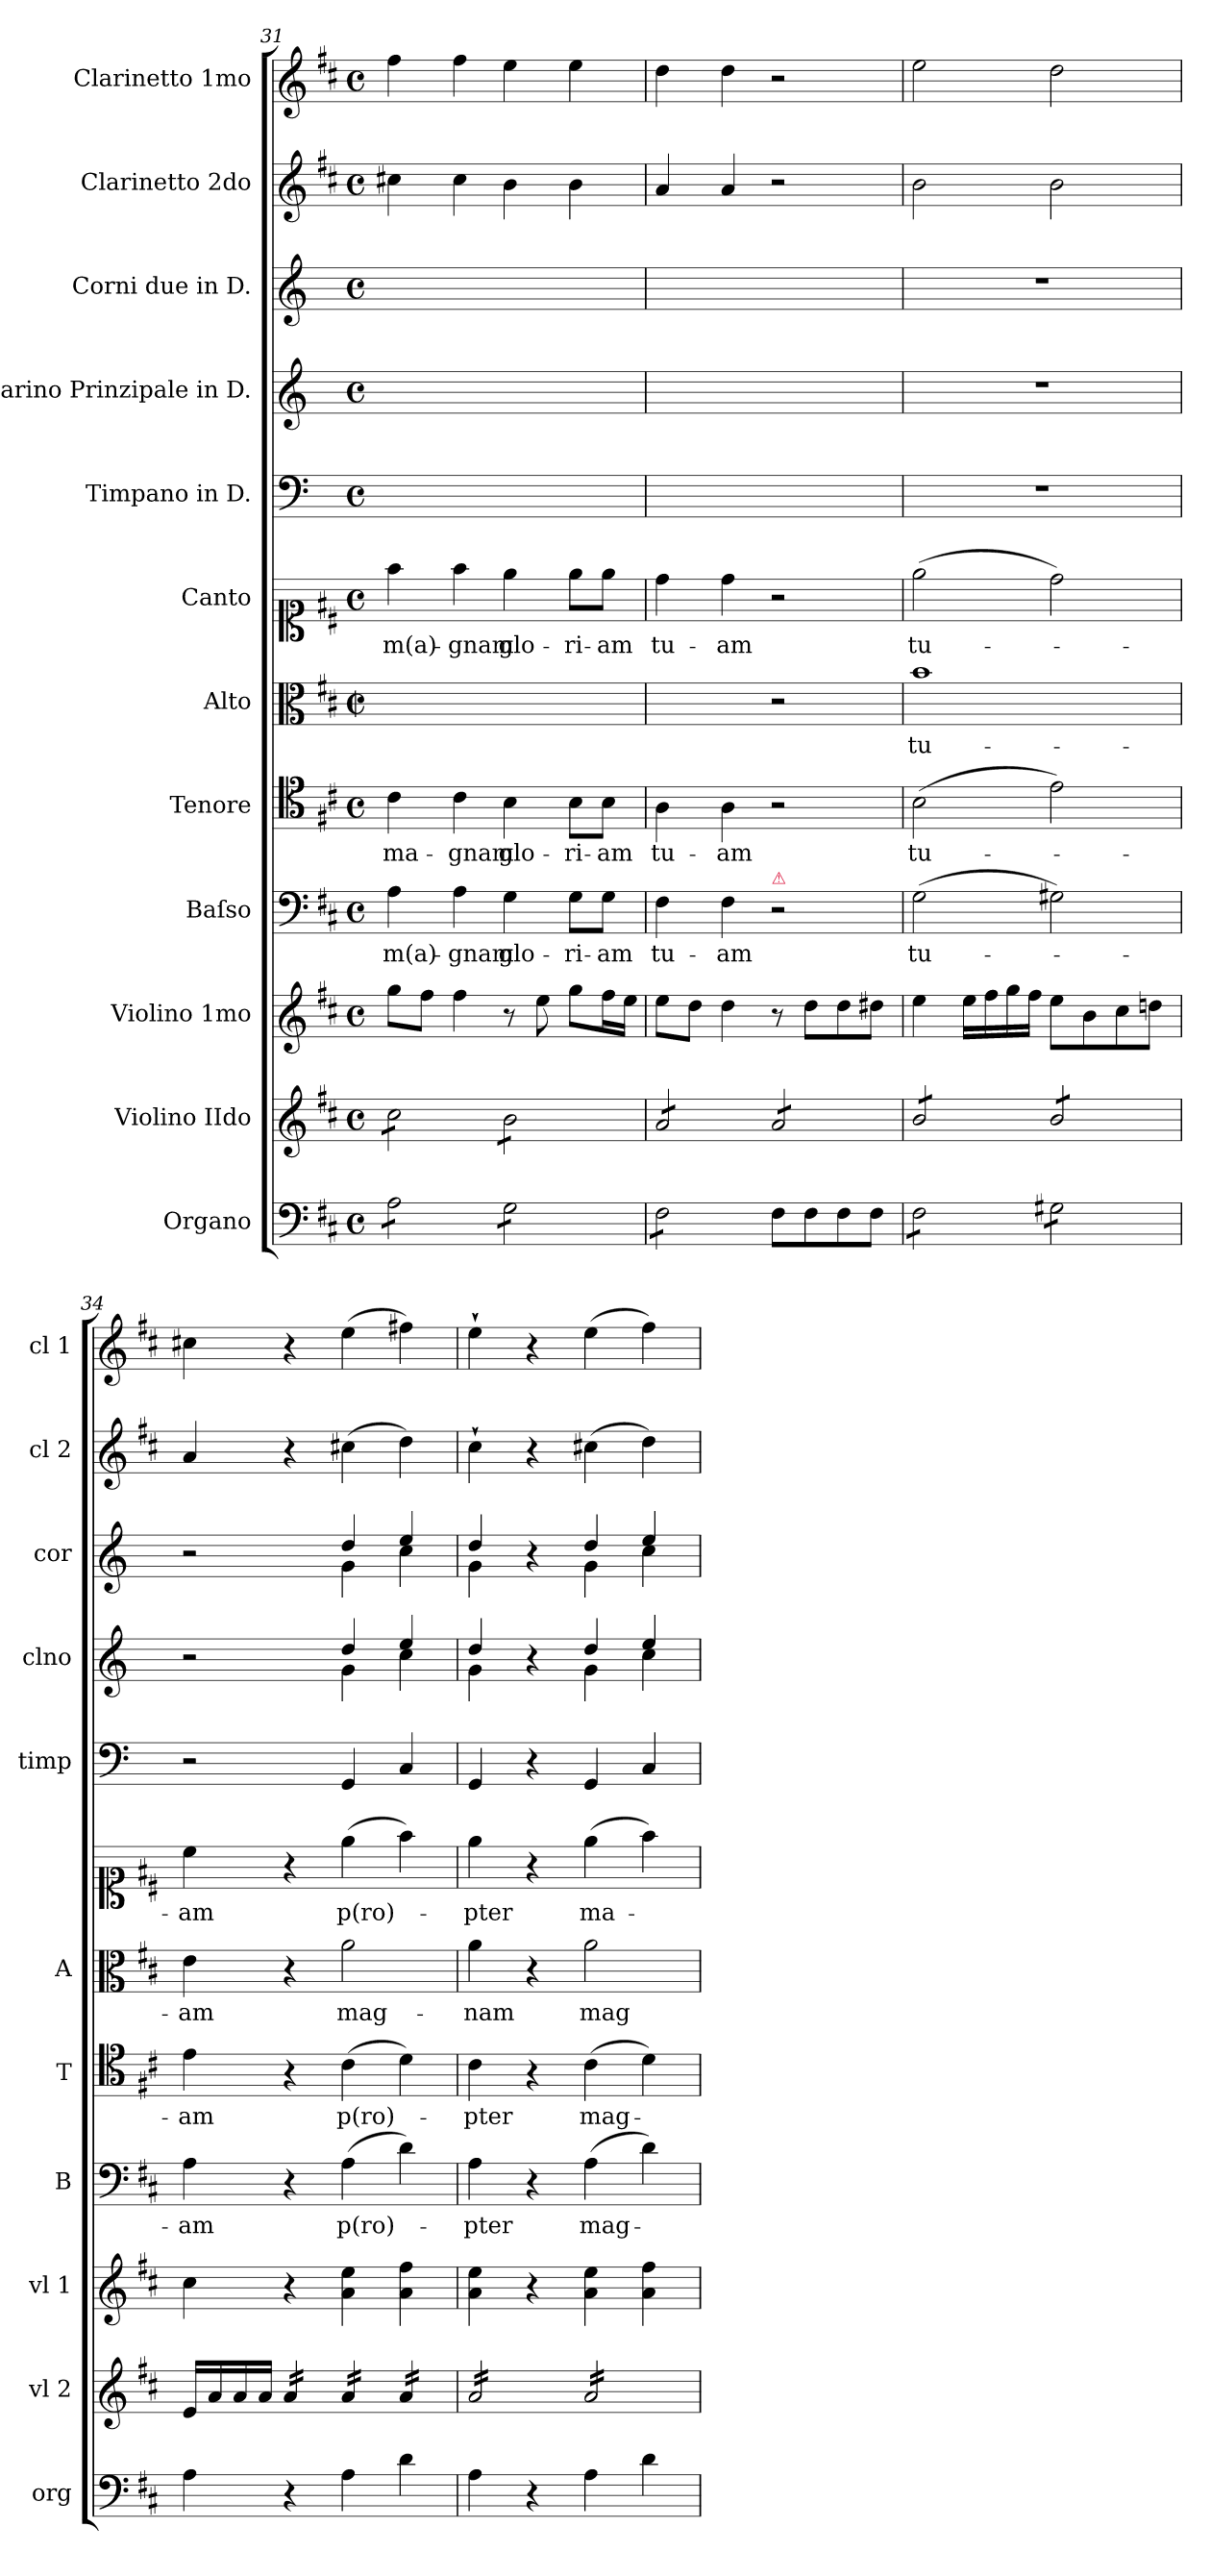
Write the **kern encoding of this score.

**kern	**kern	**kern	**kern	**text	**kern	**text	**kern	**text	**kern	**text	**kern	**kern	**kern	**kern	**kern
*part12	*part11	*part10	*part9	*part9	*part8	*part8	*part7	*part7	*part6	*part6	*part5	*part4	*part3	*part2	*part1
*staff12	*staff11	*staff10	*staff9	*staff9	*staff8	*staff8	*staff7	*staff7	*staff6	*staff6	*staff5	*staff4	*staff3	*staff2	*staff1
*I"Organo	*I"Violino IIdo	*I"Violino 1mo	*I"Baſso	*	*I"Tenore	*	*I"Alto	*	*I"Canto	*	*I"Timpano in D.	*I"Clarino Prinzipale in D.	*I"Corni due in D.	*I"Clarinetto 2do	*I"Clarinetto 1mo
*I'org	*I'vl 2	*I'vl 1	*I'B	*	*I'T	*	*I'A	*	*	*	*I'timp	*I'clno	*I'cor	*I'cl 2	*I'cl 1
*clefF4	*clefG2	*clefG2	*clefF4	*	*clefC4	*	*clefC3	*	*clefC1	*	*clefF4	*clefG2	*clefG2	*clefG2	*clefG2
*	*	*	*	*	*	*	*	*	*	*	*ITrd-1c-2	*ITrd-1c-2	*ITrd6c10	*	*
*k[f#c#]	*k[f#c#]	*k[f#c#]	*k[f#c#]	*	*k[f#c#]	*	*k[f#c#]	*	*k[f#c#]	*	*k[f#c#]	*k[f#c#]	*k[f#c#]	*k[f#c#]	*k[f#c#]
*M4/4	*M4/4	*M4/4	*M4/4	*	*M4/4	*	*M4/4	*	*M4/4	*	*M4/4	*M4/4	*M4/4	*M4/4	*M4/4
*met(c)	*met(c)	*met(c)	*met(c)	*	*met(c)	*	*met(c|)	*	*met(c)	*	*met(c)	*met(c)	*met(c)	*met(c)	*met(c)
=31	=31	=31	=31	=31	=31	=31	=31	=31	=31	=31	=31	=31	=31	=31	=31
*tremolo	*	*	*	*	*	*	*	*	*	*	*	*	*	*	*
*	*tremolo	*	*	*	*	*	*	*	*	*	*	*	*	*	*
8A\L	8cc#\L	8gg\L	4A\	m(a)-	4c#\	ma-	4cc#\yy	-ti-	4ff#\	m(a)-	1ryy	1ryy	1ryy	4cc#X\	4ff#\
8A\	8cc#\	8ff#\J	.	.	.	.	.	.	.	.	.	.	.	.	.
8A\	8cc#\	4ff#\	4A\	-gnam	4c#\	-gnam	4cc#\yy	-as	4ff#\	-gnam	.	.	.	4cc#\	4ff#\
8A\J	8cc#\J	.	.	.	.	.	.	.	.	.	.	.	.	.	.
8G\L	8b\L	8r	4G\	glo-	4B\	glo-	4b\yy	a-	4ee\	glo-	.	.	.	4b\	4ee\
8G\	8b\	8ee\	.	.	.	.	.	.	.	.	.	.	.	.	.
8G\	8b\	8gg\L	8G\L	-ri-	8B\L	-ri-	8b\Lyy	-gi-	8ee\L	-ri-	.	.	.	4b\	4ee\
8G\J	8b\J	16ff#\L	8G\J	-am	8B\J	-am	8b\Jyy	-mus	8ee\J	-am	.	.	.	.	.
.	.	16ee\JJ	.	.	.	.	.	.	.	.	.	.	.	.	.
=32	=32	=32	=32	=32	=32	=32	=32	=32	=32	=32	=32	=32	=32	=32	=32
8F#\L	8a/L	8ee\L	4F#\	tu-	4A\	tu-	4a\yy	ti-	4dd\	tu-	1ryy	1ryy	1ryy	4a/	4dd\
8F#\	8a/	8dd\J	.	.	.	.	.	.	.	.	.	.	.	.	.
8F#\	8a/	4dd\	4F#\	-am	4A\	-am	4a\yy	-bi	4dd\	-am	.	.	.	4a/	4dd\
8F#\J	8a/J	.	.	.	.	.	.	.	.	.	.	.	.	.	.
*Xtremolo	*	*	*	*	*	*	*	*	*	*	*	*	*	*	*
!	!	!	!LO:TX:a:color=crimson:t=⚠	!	!	!	!	!	!	!	!	!	!	!	!
8F#\L	8a/L	8r	2r	.	2r	.	2r	.	2r	.	.	.	.	2r	2r
8F#\	8a/	8dd\L	.	.	.	.	.	.	.	.	.	.	.	.	.
8F#\	8a/	8dd\	.	.	.	.	.	.	.	.	.	.	.	.	.
8F#\J	8a/J	8dd#X\J	.	.	.	.	.	.	.	.	.	.	.	.	.
=33	=33	=33	=33	=33	=33	=33	=33	=33	=33	=33	=33	=33	=33	=33	=33
!	!	!	!	!	!	!LO:LY:i	!	!	!	!LO:LY:i	!	!	!	!	!
*tremolo	*	*	*	*	*	*	*	*	*	*	*	*	*	*	*
8F#\L	8b/L	4ee\	(2G\	tu-	(2B\	tu-	1b	tu-	(2ee\	tu-	1r	1r	1r	2b\	2ee\
8F#\	8b/	.	.	.	.	.	.	.	.	.	.	.	.	.	.
8F#\	8b/	16ee\LL	.	.	.	.	.	.	.	.	.	.	.	.	.
.	.	16ff#\	.	.	.	.	.	.	.	.	.	.	.	.	.
8F#\J	8b/J	16gg\	.	.	.	.	.	.	.	.	.	.	.	.	.
.	.	16ff#\JJ	.	.	.	.	.	.	.	.	.	.	.	.	.
8G#X\L	8b/L	8ee\L	2G#X\)	.	2e\)	.	.	.	2dd\)	.	.	.	.	2b\	2dd\
8G#X\	8b/	8b\	.	.	.	.	.	.	.	.	.	.	.	.	.
8G#X\	8b/	8cc#\	.	.	.	.	.	.	.	.	.	.	.	.	.
8G#X\J	8b/J	8ddn\J	.	.	.	.	.	.	.	.	.	.	.	.	.
*	*Xtremolo	*	*	*	*	*	*	*	*	*	*	*	*	*	*
*Xtremolo	*	*	*	*	*	*	*	*	*	*	*	*	*	*	*
=34	=34	=34	=34	=34	=34	=34	=34	=34	=34	=34	=34	=34	=34	=34	=34
!	!	!	!	!	!	!LO:LY:i	!	!	!	!LO:LY:i	!	!	!	!	!
*	*	*	*	*	*	*	*	*	*	*	*	*^	*^	*	*
4A\	16e/LL	4cc#\	4A\	-am	4e\	-am	4e\	-am	4cc#\	-am	2r	2r	2ryy	2r	2ryy	4a/	4cc#X\
.	16a/	.	.	.	.	.	.	.	.	.	.	.	.	.	.	.	.
.	16a/	.	.	.	.	.	.	.	.	.	.	.	.	.	.	.	.
.	16a/JJ	.	.	.	.	.	.	.	.	.	.	.	.	.	.	.	.
*	*tremolo	*	*	*	*	*	*	*	*	*	*	*	*	*	*	*	*
4r	16a/LL	4r	4r	.	4r	.	4r	.	4r	.	.	.	.	.	.	4r	4r
.	16a/	.	.	.	.	.	.	.	.	.	.	.	.	.	.	.	.
.	16a/	.	.	.	.	.	.	.	.	.	.	.	.	.	.	.	.
.	16a/JJ	.	.	.	.	.	.	.	.	.	.	.	.	.	.	.	.
4A\	16a/LL	4a\ 4ee\	(4A\	p(ro)-	(4c#\	p(ro)-	2a\	mag-	(4ee\	p(ro)-	4AA/	4ee/	4a\	4e/	4A\	(4cc#X\	(4ee\
.	16a/	.	.	.	.	.	.	.	.	.	.	.	.	.	.	.	.
.	16a/	.	.	.	.	.	.	.	.	.	.	.	.	.	.	.	.
.	16a/JJ	.	.	.	.	.	.	.	.	.	.	.	.	.	.	.	.
4d\	16a/LL	4a\ 4ff#\	4d\)	.	4d\)	.	.	.	4ff#\)	.	4D/	4ff#/	4dd\	4f#/	4d\	4dd\)	4ff#X\)
.	16a/	.	.	.	.	.	.	.	.	.	.	.	.	.	.	.	.
.	16a/	.	.	.	.	.	.	.	.	.	.	.	.	.	.	.	.
.	16a/JJ	.	.	.	.	.	.	.	.	.	.	.	.	.	.	.	.
=35	=35	=35	=35	=35	=35	=35	=35	=35	=35	=35	=35	=35	=35	=35	=35	=35	=35
4A\	16a/LL	4a\ 4ee\	4A\	-pter	4c#\	-pter	4a\	-nam	4ee\	-pter	4AA/	4ee/	4a\	4e/	4A\	4cc#`\	4ee`\
.	16a/	.	.	.	.	.	.	.	.	.	.	.	.	.	.	.	.
.	16a/	.	.	.	.	.	.	.	.	.	.	.	.	.	.	.	.
.	16a/	.	.	.	.	.	.	.	.	.	.	.	.	.	.	.	.
4r	16a/	4r	4r	.	4r	.	4r	.	4r	.	4r	4r	4ryy	4r	4ryy	4r	4r
.	16a/	.	.	.	.	.	.	.	.	.	.	.	.	.	.	.	.
.	16a/	.	.	.	.	.	.	.	.	.	.	.	.	.	.	.	.
.	16a/JJ	.	.	.	.	.	.	.	.	.	.	.	.	.	.	.	.
!	!	!	!	!	!	!	!	!LO:LY:i	!	!	!	!	!	!	!	!	!
4A\	16a/LL	4a\ 4ee\	(4A\	mag-	(4c#\	mag-	2a\	mag-	(4ee\	ma-	4AA/	4ee/	4a\	4e/	4A\	(4cc#X\	(4ee\
.	16a/	.	.	.	.	.	.	.	.	.	.	.	.	.	.	.	.
.	16a/	.	.	.	.	.	.	.	.	.	.	.	.	.	.	.	.
.	16a/	.	.	.	.	.	.	.	.	.	.	.	.	.	.	.	.
4d\	16a/	4a\ 4ff#\	4d\)	.	4d\)	.	.	.	4ff#\)	.	4D/	4ff#/	4dd\	4f#/	4d\	4dd\)	4ff#\)
.	16a/	.	.	.	.	.	.	.	.	.	.	.	.	.	.	.	.
.	16a/	.	.	.	.	.	.	.	.	.	.	.	.	.	.	.	.
.	16a/JJ	.	.	.	.	.	.	.	.	.	.	.	.	.	.	.	.
*	*Xtremolo	*	*	*	*	*	*	*	*	*	*	*	*	*	*	*	*
*	*	*	*	*	*	*	*	*	*	*	*	*v	*v	*	*	*	*
*	*	*	*	*	*	*	*	*	*	*	*	*	*v	*v	*	*
=	=	=	=	=	=	=	=	=	=	=	=	=	=	=	=
*-	*-	*-	*-	*-	*-	*-	*-	*-	*-	*-	*-	*-	*-	*-	*-
